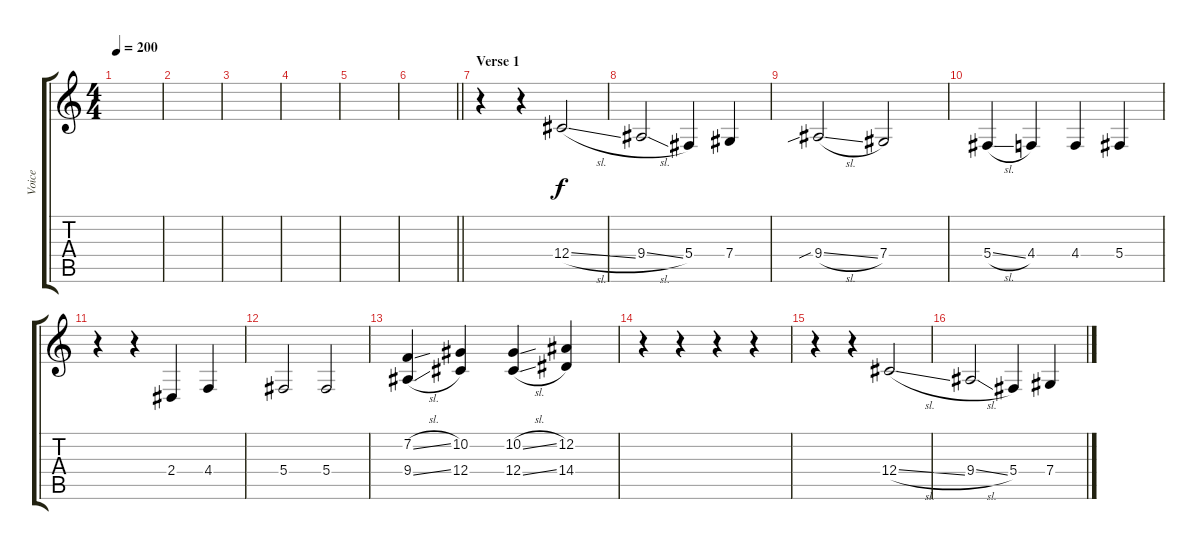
\track ("Voice" "Voice") {instrument lead1square}
\staff {score tabs}
\tuning (Eb4 Bb3 Gb3 Db3 Ab2 Eb2) {hide}
\ts (4 4)
\tempo 200
\clef g2
\ks c
|
|
|
|
|
\barLineRight lightlight
|
\section ("" "Verse 1")
r.4 r.4 12.4{sl}.2 |
9.4{sl}.2 5.4.4 7.4.4 |
9.4{sib sl}.2 7.4.2 |
5.4{sl}.4 4.4.4 4.4.4 5.4.4 |
r.4 r.4 2.4.4 4.4.4 |
5.4.2 5.4.2 |
(7.2{sl} 9.4{sl}).4 (10.2 12.4).4 (10.2{sl} 12.4{sl}).4 (12.2 14.4).4 |
r.4 r.4 r.4 r.4 |
r.4 r.4 12.4{sl}.2 |
9.4{sl}.2 5.4.4 7.4.4
